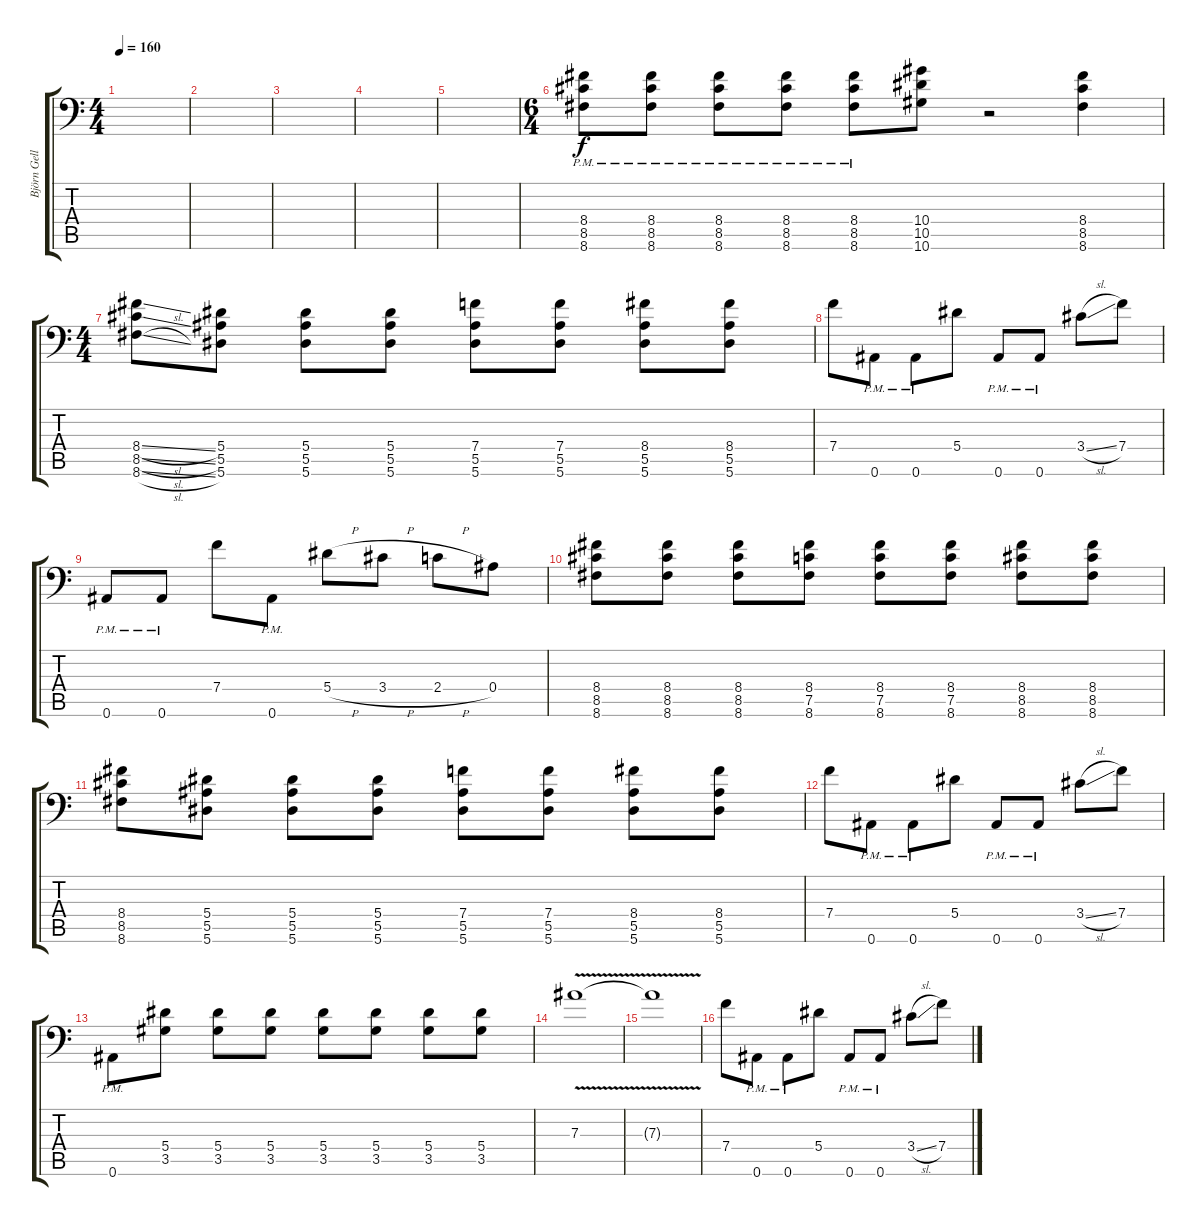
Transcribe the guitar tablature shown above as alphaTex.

\track ("Björn Gellotte" "Björn Gell") {instrument distortionguitar}
\staff {score tabs}
\tuning (C4 G3 Eb3 Bb2 F2 Bb1) {hide}
\ts (4 4)
\tempo 160
\clef f4
\ks c
|
|
|
|
|
\ts (6 4)
(8.4{pm} 8.5{pm} 8.6{pm}).8{balance 16} (8.4{pm} 8.5{pm} 8.6{pm}).8 (8.4{pm} 8.5{pm} 8.6{pm}).8 (8.4{pm} 8.5{pm} 8.6{pm}).8 (8.4{pm} 8.5{pm} 8.6{pm}).8 (10.4 10.5 10.6).8 r.2 (8.4 8.5 8.6).4 |
\ts (4 4)
(8.4{sl} 8.5{sl} 8.6{sl}).8 (5.4 5.5 5.6).8 (5.4 5.5 5.6).8 (5.4 5.5 5.6).8 (7.4 5.5 5.6).8 (7.4 5.5 5.6).8 (8.4 5.5 5.6).8 (8.4 5.5 5.6).8 |
7.4.8 0.6{pm}.8 0.6{pm}.8 5.4.8 0.6{pm}.8 0.6{pm}.8 3.4{sl}.8 7.4.8 |
0.6{pm}.8 0.6{pm}.8 7.4.8 0.6{pm}.8 5.4{h}.8 3.4{h}.8 2.4{h}.8 0.4.8 |
(8.4 8.5 8.6).8 (8.4 8.5 8.6).8 (8.4 8.5 8.6).8 (8.4 7.5 8.6).8 (8.4 7.5 8.6).8 (8.4 7.5 8.6).8 (8.4 8.5 8.6).8 (8.4 8.5 8.6).8 |
(8.4 8.5 8.6).8 (5.4 5.5 5.6).8 (5.4 5.5 5.6).8 (5.4 5.5 5.6).8 (7.4 5.5 5.6).8 (7.4 5.5 5.6).8 (8.4 5.5 5.6).8 (8.4 5.5 5.6).8 |
7.4.8 0.6{pm}.8 0.6{pm}.8 5.4.8 0.6{pm}.8 0.6{pm}.8 3.4{sl}.8 7.4.8 |
0.6{pm}.8 (5.4 3.5).8 (5.4 3.5).8 (5.4 3.5).8 (5.4 3.5).8 (5.4 3.5).8 (5.4 3.5).8 (5.4 3.5).8 |
7.3{v}.1{balance 8} |
7.3{t}.1{volume 0} |
7.4.8{volume 16 balance 16} 0.6{pm}.8 0.6{pm}.8 5.4.8 0.6{pm}.8 0.6{pm}.8 3.4{sl}.8 7.4.8
